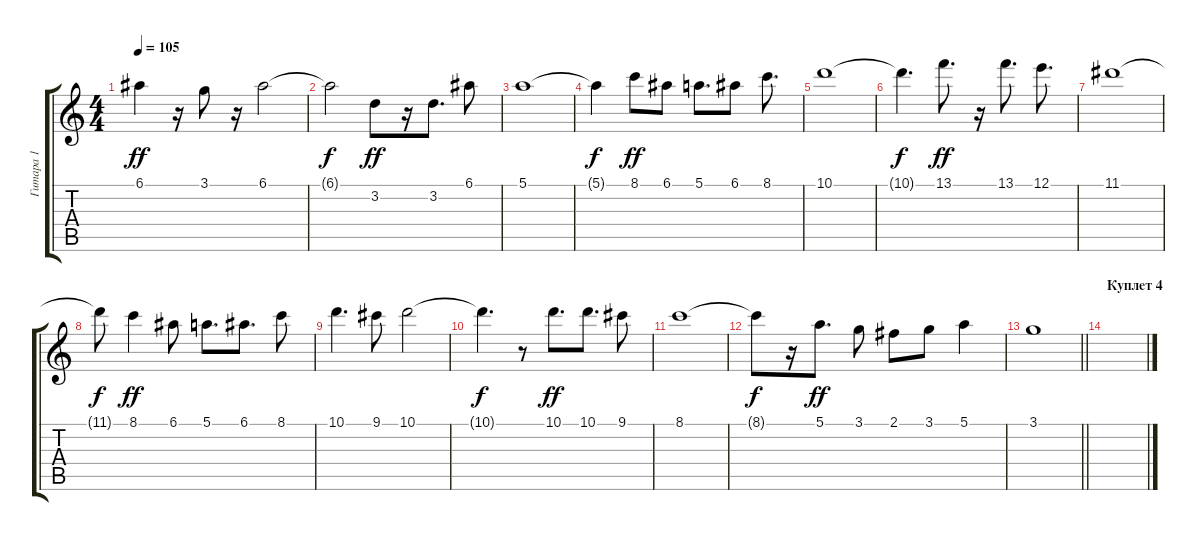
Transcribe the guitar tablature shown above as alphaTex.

\track ("Гитара 1" "Гитара 1") {solo instrument electricguitarclean}
\staff {score tabs}
\tuning (E4 B3 G3 D3 A2 E2) {hide}
\ts (4 4)
\tempo 105
\clef g2
\ks c
6.1.4{dy ff} r.16 3.1.8 r.16 6.1.2 |
6.1{t}.2{dy f} 3.2.8{dy ff} r.16 3.2.8{d} 6.1.8 |
5.1.1 |
5.1{t}.4{dy f} 8.1.8{dy ff} 6.1.8 5.1.8{d} 6.1.8 8.1.8{d} |
10.1.1 |
10.1{t}.4{d dy f} 13.1.8{d dy ff} r.16 13.1.8{d} 12.1.8{d} |
11.1.1 |
11.1{t}.8{dy f} 8.1.4{dy ff} 6.1.8 5.1.8{d} 6.1.8{d} 8.1.8 |
10.1.4{d} 9.1.8 10.1.2 |
10.1{t}.4{d dy f} r.8 10.1.8{d dy ff} 10.1.8{d} 9.1.8 |
8.1.1 |
8.1{t}.8{dy f} r.16 5.1.8{d dy ff} 3.1.8 2.1.8 3.1.8 5.1.4 |
\barLineRight lightlight
3.1.1 |
\section ("" "Куплет 4")
